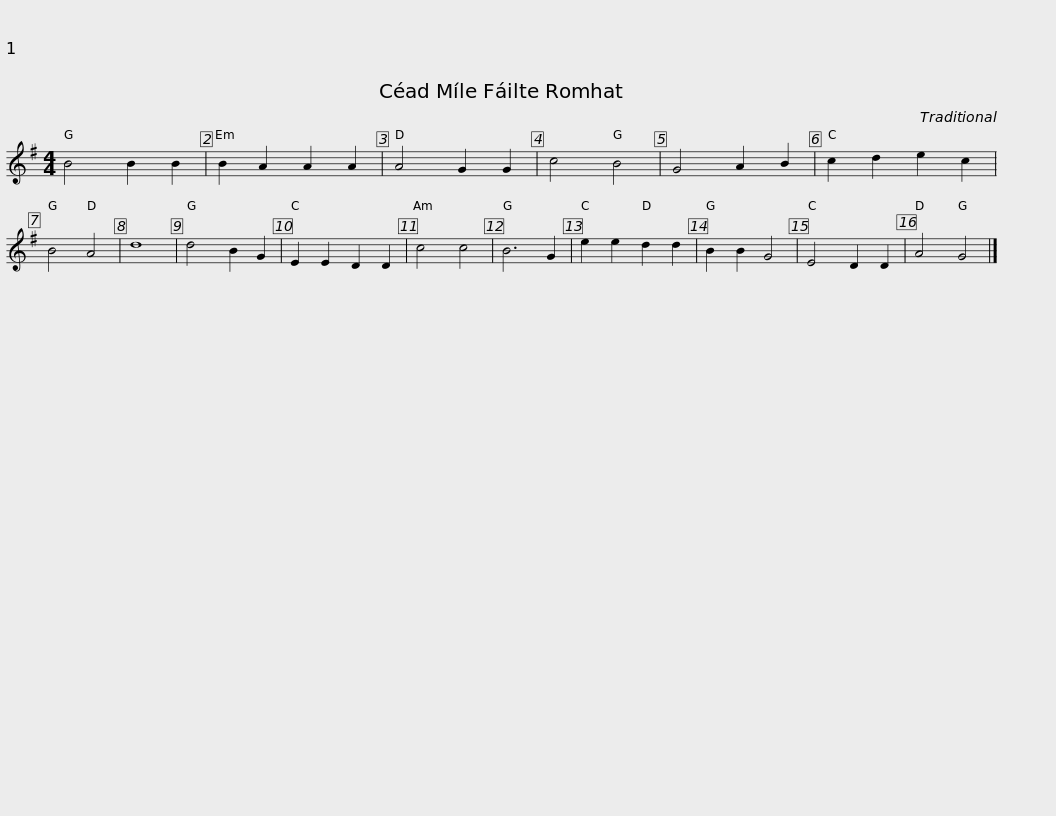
X:1
L:1/8
M:4/4
I:linebreak $
K:G
V:1 treble
V:1
 B4 B2 B2 | B2 A2 A2 A2 | A4 G2 G2 | c4 B4 | G4 A2 B2 | %5
 c2 d2 e2 c2 | B4 A4 | d8 | d4 B2 G2 | E2 E2 D2 D2 | %10
 c4 c4 | B6 G2 |$ e2 e2 d2 d2 | B2 B2 G4 | E4 D2 D2 | %15
 A4 G4 |] %16
